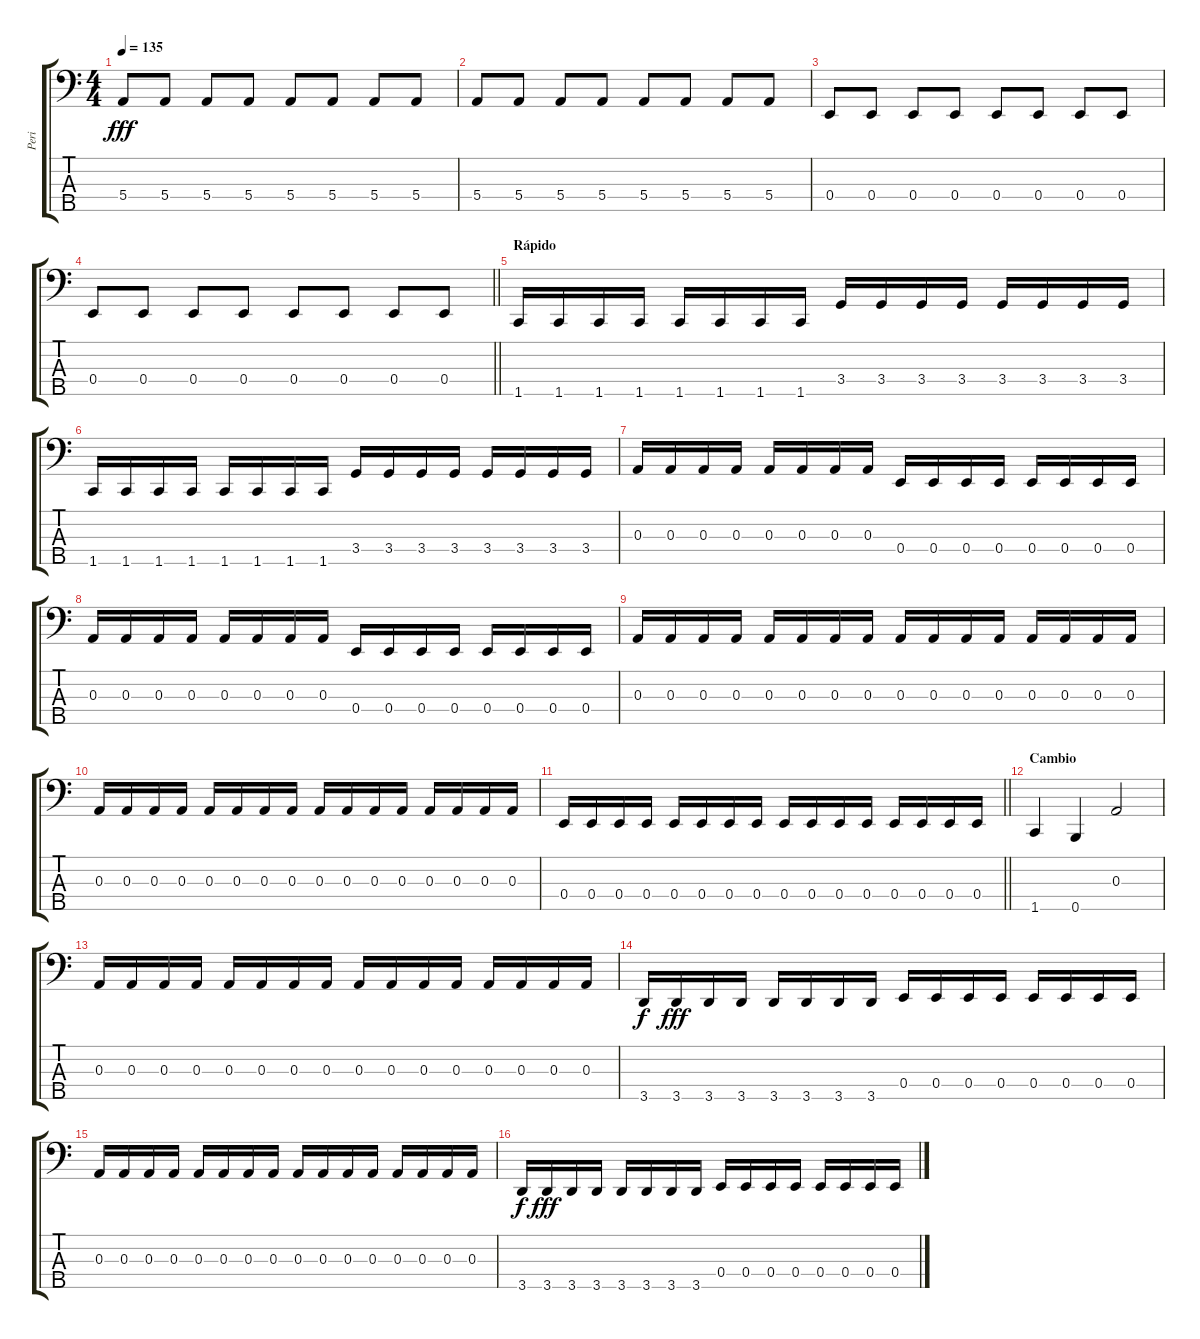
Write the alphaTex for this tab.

\track ("Peri" "Peri") {instrument electricbassfinger}
\staff {score tabs}
\tuning (G2 D2 A1 E1 B0) {hide}
\ts (4 4)
\tempo 135
\clef f4
\ks c
5.4.8{dy fff} 5.4.8 5.4.8 5.4.8 5.4.8 5.4.8 5.4.8 5.4.8 |
5.4.8 5.4.8 5.4.8 5.4.8 5.4.8 5.4.8 5.4.8 5.4.8 |
0.4.8 0.4.8 0.4.8 0.4.8 0.4.8 0.4.8 0.4.8 0.4.8 |
\barLineRight lightlight
0.4.8 0.4.8 0.4.8 0.4.8 0.4.8 0.4.8 0.4.8 0.4.8 |
\section ("" "Rápido")
1.5.16 1.5.16 1.5.16 1.5.16 1.5.16 1.5.16 1.5.16 1.5.16 3.4.16 3.4.16 3.4.16 3.4.16 3.4.16 3.4.16 3.4.16 3.4.16 |
1.5.16 1.5.16 1.5.16 1.5.16 1.5.16 1.5.16 1.5.16 1.5.16 3.4.16 3.4.16 3.4.16 3.4.16 3.4.16 3.4.16 3.4.16 3.4.16 |
0.3.16 0.3.16 0.3.16 0.3.16 0.3.16 0.3.16 0.3.16 0.3.16 0.4.16 0.4.16 0.4.16 0.4.16 0.4.16 0.4.16 0.4.16 0.4.16 |
0.3.16 0.3.16 0.3.16 0.3.16 0.3.16 0.3.16 0.3.16 0.3.16 0.4.16 0.4.16 0.4.16 0.4.16 0.4.16 0.4.16 0.4.16 0.4.16 |
0.3.16 0.3.16 0.3.16 0.3.16 0.3.16 0.3.16 0.3.16 0.3.16 0.3.16 0.3.16 0.3.16 0.3.16 0.3.16 0.3.16 0.3.16 0.3.16 |
0.3.16 0.3.16 0.3.16 0.3.16 0.3.16 0.3.16 0.3.16 0.3.16 0.3.16 0.3.16 0.3.16 0.3.16 0.3.16 0.3.16 0.3.16 0.3.16 |
\barLineRight lightlight
0.4.16 0.4.16 0.4.16 0.4.16 0.4.16 0.4.16 0.4.16 0.4.16 0.4.16 0.4.16 0.4.16 0.4.16 0.4.16 0.4.16 0.4.16 0.4.16 |
\section ("" "Cambio")
1.5.4 0.5.4 0.3.2 |
0.3.16 0.3.16 0.3.16 0.3.16 0.3.16 0.3.16 0.3.16 0.3.16 0.3.16 0.3.16 0.3.16 0.3.16 0.3.16 0.3.16 0.3.16 0.3.16 |
3.5.16{dy f} 3.5.16{dy fff} 3.5.16 3.5.16 3.5.16 3.5.16 3.5.16 3.5.16 0.4.16 0.4.16 0.4.16 0.4.16 0.4.16 0.4.16 0.4.16 0.4.16 |
0.3.16 0.3.16 0.3.16 0.3.16 0.3.16 0.3.16 0.3.16 0.3.16 0.3.16 0.3.16 0.3.16 0.3.16 0.3.16 0.3.16 0.3.16 0.3.16 |
3.5.16{dy f} 3.5.16{dy fff} 3.5.16 3.5.16 3.5.16 3.5.16 3.5.16 3.5.16 0.4.16 0.4.16 0.4.16 0.4.16 0.4.16 0.4.16 0.4.16 0.4.16
